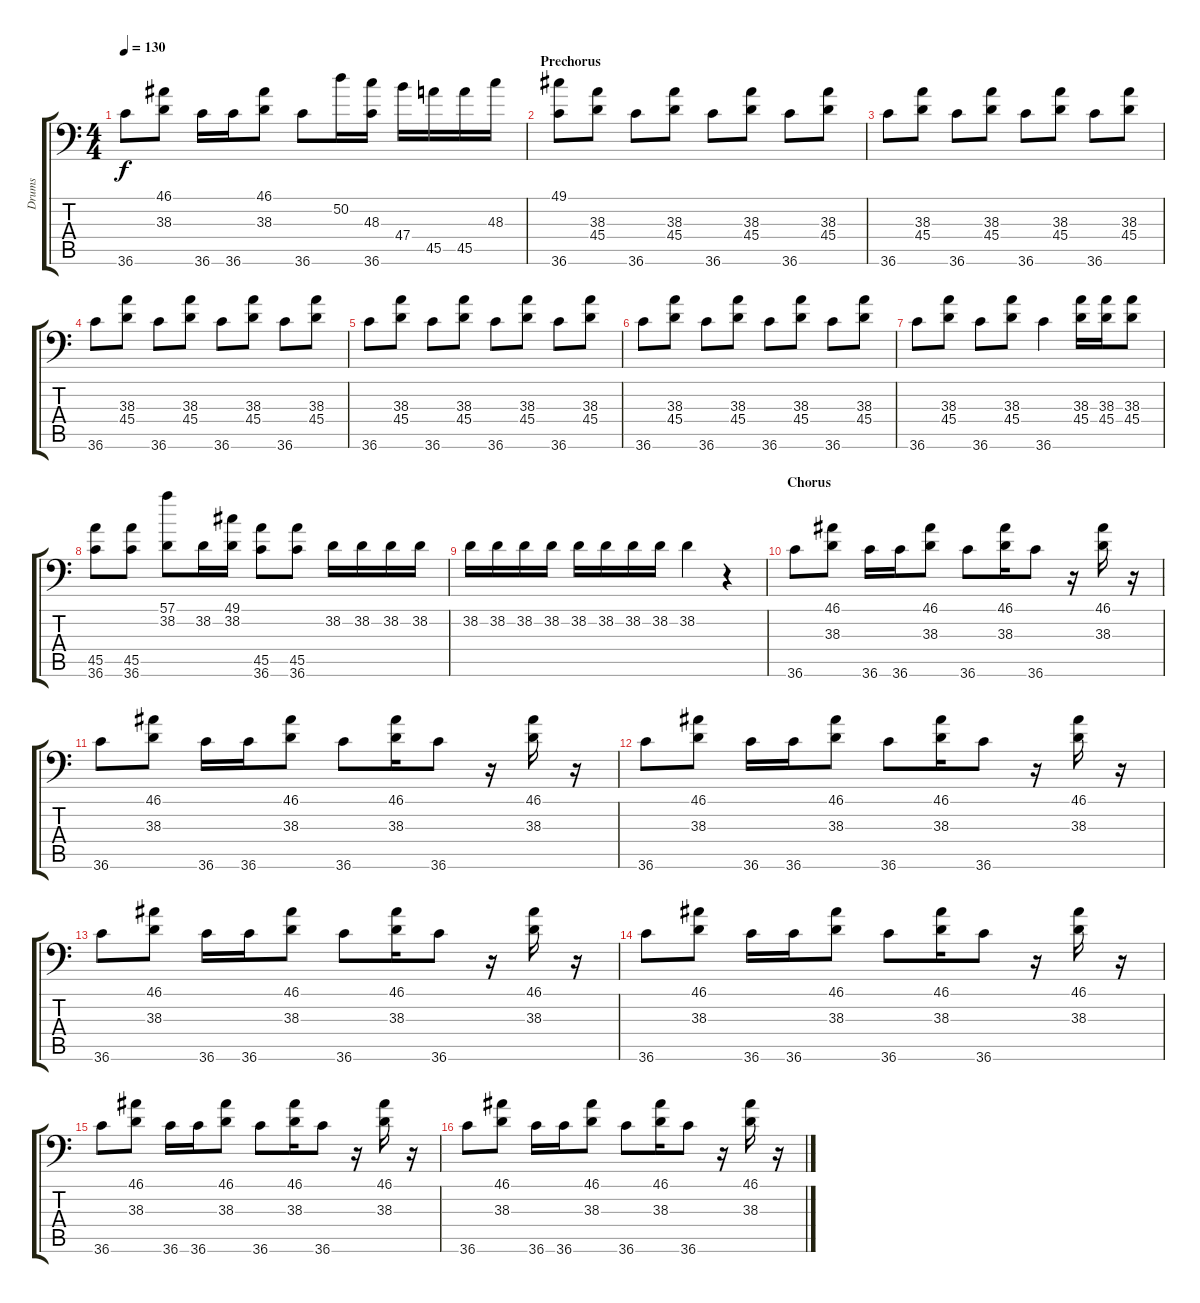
\track ("Drums" "Drums") {instrument acousticgrandpiano}
\staff {score tabs}
\tuning (C-1 C-1 C-1 C-1 C-1 C-1) {hide}
\ts (4 4)
\tempo 130
\clef f4
\ks c
36.6.8{dy f} (46.1 38.3).8 36.6.16 36.6.16 (46.1 38.3).8 36.6.8 50.2.16 (48.3 36.6).16 47.4.16 45.5.16 45.5.16 48.3.16 |
\section ("" "Prechorus")
(49.1 36.6).8 (38.3 45.4).8 36.6.8 (38.3 45.4).8 36.6.8 (38.3 45.4).8 36.6.8 (38.3 45.4).8 |
36.6.8 (38.3 45.4).8 36.6.8 (38.3 45.4).8 36.6.8 (38.3 45.4).8 36.6.8 (38.3 45.4).8 |
36.6.8 (38.3 45.4).8 36.6.8 (38.3 45.4).8 36.6.8 (38.3 45.4).8 36.6.8 (38.3 45.4).8 |
36.6.8 (38.3 45.4).8 36.6.8 (38.3 45.4).8 36.6.8 (38.3 45.4).8 36.6.8 (38.3 45.4).8 |
36.6.8 (38.3 45.4).8 36.6.8 (38.3 45.4).8 36.6.8 (38.3 45.4).8 36.6.8 (38.3 45.4).8 |
36.6.8 (38.3 45.4).8 36.6.8 (38.3 45.4).8 36.6.4 (38.3 45.4).16 (38.3 45.4).16 (38.3 45.4).8 |
(45.5 36.6).8 (45.5 36.6).8 (57.1 38.2).8 38.2.16 (49.1 38.2).16 (45.5 36.6).8 (45.5 36.6).8 38.2.16 38.2.16 38.2.16 38.2.16 |
38.2.16 38.2.16 38.2.16 38.2.16 38.2.16 38.2.16 38.2.16 38.2.16 38.2.4 r.4 |
\section ("" "Chorus")
36.6.8 (46.1 38.3).8 36.6.16 36.6.16 (46.1 38.3).8 36.6.8 (46.1 38.3).16 36.6.8 r.16 (46.1 38.3).16 r.16 |
36.6.8 (46.1 38.3).8 36.6.16 36.6.16 (46.1 38.3).8 36.6.8 (46.1 38.3).16 36.6.8 r.16 (46.1 38.3).16 r.16 |
36.6.8 (46.1 38.3).8 36.6.16 36.6.16 (46.1 38.3).8 36.6.8 (46.1 38.3).16 36.6.8 r.16 (46.1 38.3).16 r.16 |
36.6.8 (46.1 38.3).8 36.6.16 36.6.16 (46.1 38.3).8 36.6.8 (46.1 38.3).16 36.6.8 r.16 (46.1 38.3).16 r.16 |
36.6.8 (46.1 38.3).8 36.6.16 36.6.16 (46.1 38.3).8 36.6.8 (46.1 38.3).16 36.6.8 r.16 (46.1 38.3).16 r.16 |
36.6.8 (46.1 38.3).8 36.6.16 36.6.16 (46.1 38.3).8 36.6.8 (46.1 38.3).16 36.6.8 r.16 (46.1 38.3).16 r.16 |
36.6.8 (46.1 38.3).8 36.6.16 36.6.16 (46.1 38.3).8 36.6.8 (46.1 38.3).16 36.6.8 r.16 (46.1 38.3).16 r.16
